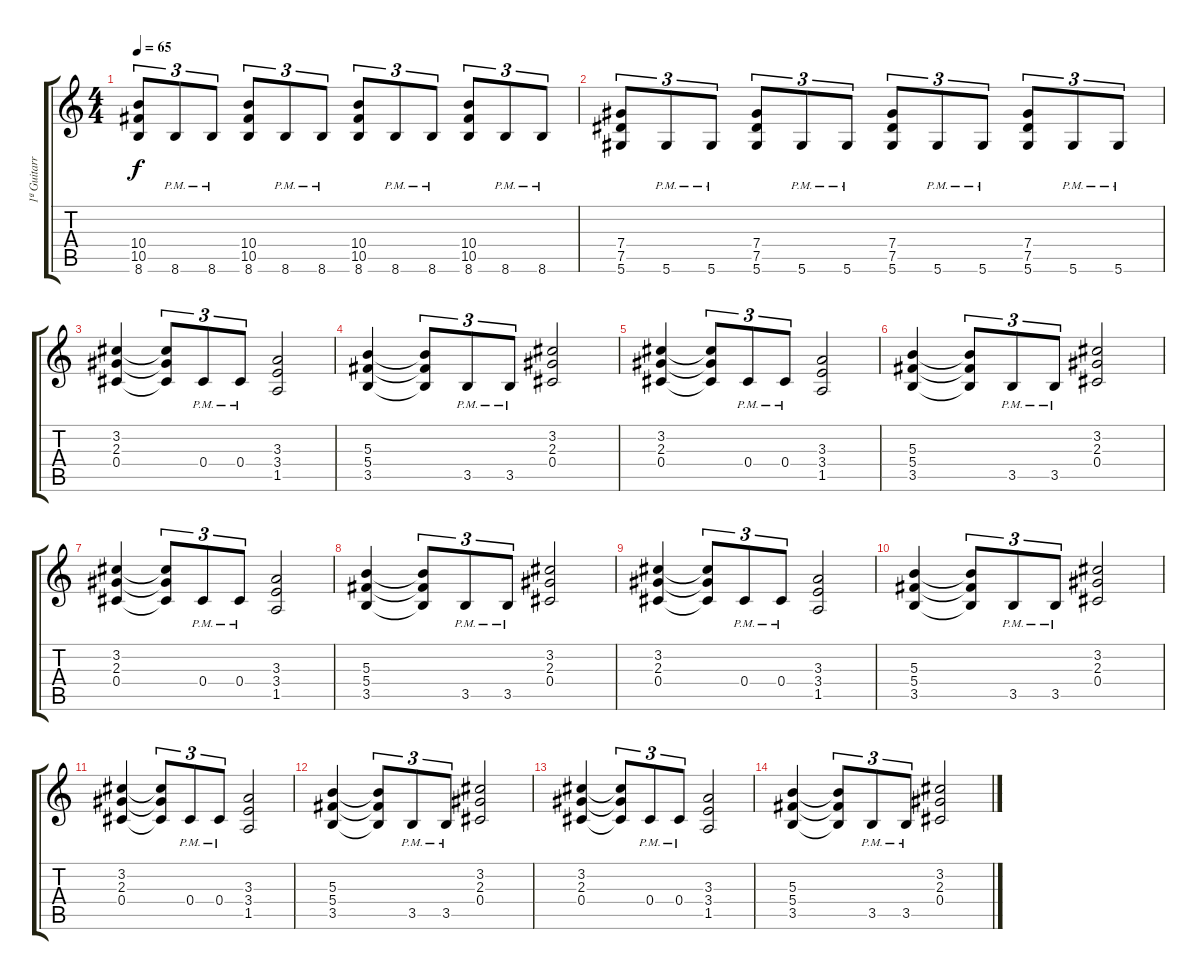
\track ("1ª Guitarra 1" "1ª Guitarr") {instrument distortionguitar}
\staff {score tabs}
\tuning (Eb4 Bb3 Gb3 Db3 Ab2 Eb2) {hide}
\ts (4 4)
\tempo 65
\clef g2
\ks c
(10.4 10.5 8.6).8{tu (3 2) dy f} 8.6{pm}.8{tu (3 2)} 8.6{pm}.8{tu (3 2)} (10.4 10.5 8.6).8{tu (3 2)} 8.6{pm}.8{tu (3 2)} 8.6{pm}.8{tu (3 2)} (10.4 10.5 8.6).8{tu (3 2)} 8.6{pm}.8{tu (3 2)} 8.6{pm}.8{tu (3 2)} (10.4 10.5 8.6).8{tu (3 2)} 8.6{pm}.8{tu (3 2)} 8.6{pm}.8{tu (3 2)} |
(7.4 7.5 5.6).8{tu (3 2)} 5.6{pm}.8{tu (3 2)} 5.6{pm}.8{tu (3 2)} (7.4 7.5 5.6).8{tu (3 2)} 5.6{pm}.8{tu (3 2)} 5.6{pm}.8{tu (3 2)} (7.4 7.5 5.6).8{tu (3 2)} 5.6{pm}.8{tu (3 2)} 5.6{pm}.8{tu (3 2)} (7.4 7.5 5.6).8{tu (3 2)} 5.6{pm}.8{tu (3 2)} 5.6{pm}.8{tu (3 2)} |
(3.2 2.3 0.4).4 (3.2{t} 2.3{t} 0.4{t}).8{tu (3 2)} 0.4{pm}.8{tu (3 2)} 0.4{pm}.8{tu (3 2)} (3.3 3.4 1.5).2 |
(5.3 5.4 3.5).4 (5.3{t} 5.4{t} 3.5{t}).8{tu (3 2)} 3.5{pm}.8{tu (3 2)} 3.5{pm}.8{tu (3 2)} (3.2 2.3 0.4).2 |
(3.2 2.3 0.4).4 (3.2{t} 2.3{t} 0.4{t}).8{tu (3 2)} 0.4{pm}.8{tu (3 2)} 0.4{pm}.8{tu (3 2)} (3.3 3.4 1.5).2 |
(5.3 5.4 3.5).4 (5.3{t} 5.4{t} 3.5{t}).8{tu (3 2)} 3.5{pm}.8{tu (3 2)} 3.5{pm}.8{tu (3 2)} (3.2 2.3 0.4).2 |
(3.2 2.3 0.4).4 (3.2{t} 2.3{t} 0.4{t}).8{tu (3 2)} 0.4{pm}.8{tu (3 2)} 0.4{pm}.8{tu (3 2)} (3.3 3.4 1.5).2 |
(5.3 5.4 3.5).4 (5.3{t} 5.4{t} 3.5{t}).8{tu (3 2)} 3.5{pm}.8{tu (3 2)} 3.5{pm}.8{tu (3 2)} (3.2 2.3 0.4).2 |
(3.2 2.3 0.4).4 (3.2{t} 2.3{t} 0.4{t}).8{tu (3 2)} 0.4{pm}.8{tu (3 2)} 0.4{pm}.8{tu (3 2)} (3.3 3.4 1.5).2 |
(5.3 5.4 3.5).4 (5.3{t} 5.4{t} 3.5{t}).8{tu (3 2)} 3.5{pm}.8{tu (3 2)} 3.5{pm}.8{tu (3 2)} (3.2 2.3 0.4).2 |
(3.2 2.3 0.4).4 (3.2{t} 2.3{t} 0.4{t}).8{tu (3 2)} 0.4{pm}.8{tu (3 2)} 0.4{pm}.8{tu (3 2)} (3.3 3.4 1.5).2 |
(5.3 5.4 3.5).4 (5.3{t} 5.4{t} 3.5{t}).8{tu (3 2)} 3.5{pm}.8{tu (3 2)} 3.5{pm}.8{tu (3 2)} (3.2 2.3 0.4).2 |
(3.2 2.3 0.4).4 (3.2{t} 2.3{t} 0.4{t}).8{tu (3 2)} 0.4{pm}.8{tu (3 2)} 0.4{pm}.8{tu (3 2)} (3.3 3.4 1.5).2 |
(5.3 5.4 3.5).4 (5.3{t} 5.4{t} 3.5{t}).8{tu (3 2)} 3.5{pm}.8{tu (3 2)} 3.5{pm}.8{tu (3 2)} (3.2 2.3 0.4).2
